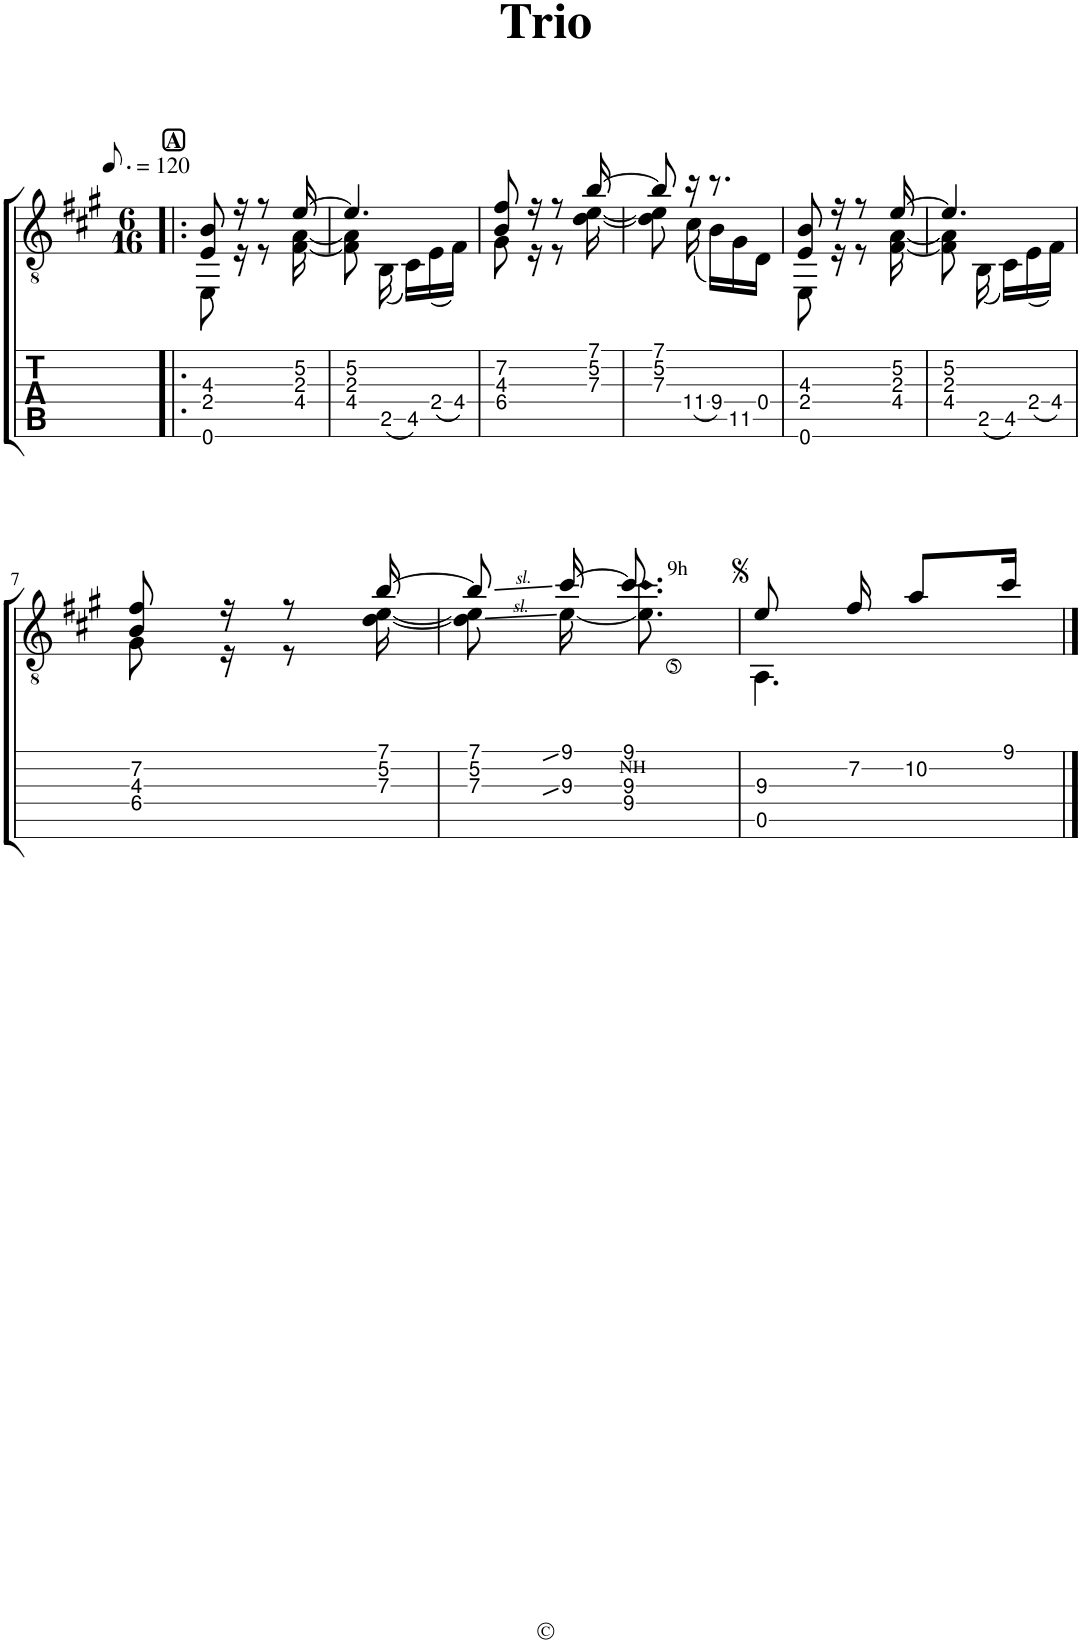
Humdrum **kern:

**kern	**kern
*part1	*part1
*staff2	*staff1
*I"Classical Guitar	*
*stria6	*
*	*clefGv2
*k[f#c#g#]	*k[f#c#g#]
*M6/16	*M6/16
*MM90	*MM90
!!LO:REH:place=s1:a:B:cj:t=A
=1!|:	=1!|:
*^	*^
8E 8B	8EE	8E/ 8B/	8EE\
16r	16r	16r	16r
8r	8r	8r	8r
[16e	[16F# [16A	[16e/	[16F#\ [16A\
=2	=2	=2	=2
4.e]	8F#]\ 8A]\L	4.e/]	8F#\] 8A\]
.	16BBJk	.	(16BB\
.	16C#LL	.	16C#\LL)
.	16E	.	(16E\
.	16F#JJ	.	16F#\JJ)
=3	=3	=3	=3
8B 8f#	8G#	8B/ 8f#/	8G#\
16r	16r	16r	16r
8r	8r	8r	8r
[16b	[16d [16e	[16b/	[16d\ [16e\
=4	=4	=4	=4
8b]	8d]\ 8e]\L	8b/]	8d\] 8e\]
16r	16c#Jk	16r	(16c#\
8.r	16BLL	8.r	16B\LL)
.	16G#	.	16G#\
.	16DJJ	.	16D\JJ
=5	=5	=5	=5
8E 8B	8EE	8E/ 8B/	8EE\
16r	16r	16r	16r
8r	8r	8r	8r
[16e	[16F# [16A	[16e/	[16F#\ [16A\
=6	=6	=6	=6
4.e]	8F#]\ 8A]\L	4.e/]	8F#\] 8A\]
.	16BBJk	.	(16BB\
.	16C#LL	.	16C#\LL)
.	16E	.	(16E\
.	16F#JJ	.	16F#\JJ)
!!LO:LB:g=z	!!
=7	=7	=7	=7
8B 8f#	8G#	8B/ 8f#/	8G#\
16r	16r	16r	16r
8r	8r	8r	8r
[16b	[16d [16e	[16b/	[16d\ [16e\
=8	=8	=8	=8
8bL]	8d]\ 8e]\L	8b/]	8d\] 8e\]
[16cc#Jk	[16eJk	[16cc#/	[16e\
!	!	!LO:TX:a:t=9h	!
!LO:TX:a:t=NH	!	!	!
8.cc#]	8.B 8.e]	8.cc#/]	8.e\] 8.cc#\
=9	=9	=9	=9
8eL	4.AA	8e/	4.AA\
16f#Jk	.	16f#/	.
8aL	.	8a/L	.
16cc#Jk	.	16cc#/Jk	.
*v	*v	*	*
*	*v	*v
==	==
*-	*-
